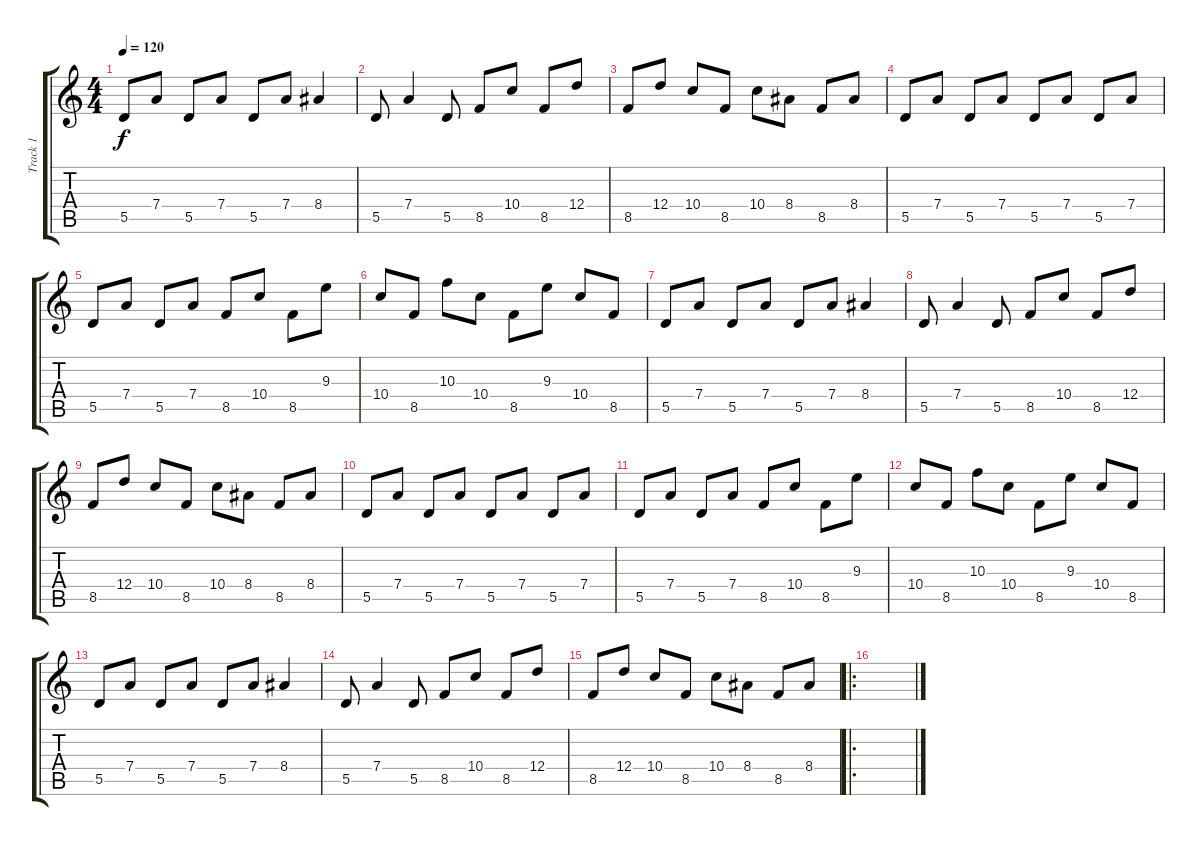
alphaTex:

\track ("Track 1" "Track 1") {instrument acousticguitarsteel}
\staff {score tabs}
\tuning (E4 B3 G3 D3 A2 E2) {hide}
\ts (4 4)
\tempo 120
\clef g2
\ks c
5.5.8{dy f} 7.4.8 5.5.8 7.4.8 5.5.8 7.4.8 8.4.4 |
5.5.8 7.4.4 5.5.8 8.5.8 10.4.8 8.5.8 12.4.8 |
8.5.8 12.4.8 10.4.8 8.5.8 10.4.8 8.4.8 8.5.8 8.4.8 |
5.5.8 7.4.8 5.5.8 7.4.8 5.5.8 7.4.8 5.5.8 7.4.8 |
5.5.8 7.4.8 5.5.8 7.4.8 8.5.8 10.4.8 8.5.8 9.3.8 |
10.4.8 8.5.8 10.3.8 10.4.8 8.5.8 9.3.8 10.4.8 8.5.8 |
5.5.8 7.4.8 5.5.8 7.4.8 5.5.8 7.4.8 8.4.4 |
5.5.8 7.4.4 5.5.8 8.5.8 10.4.8 8.5.8 12.4.8 |
8.5.8 12.4.8 10.4.8 8.5.8 10.4.8 8.4.8 8.5.8 8.4.8 |
5.5.8 7.4.8 5.5.8 7.4.8 5.5.8 7.4.8 5.5.8 7.4.8 |
5.5.8 7.4.8 5.5.8 7.4.8 8.5.8 10.4.8 8.5.8 9.3.8 |
10.4.8 8.5.8 10.3.8 10.4.8 8.5.8 9.3.8 10.4.8 8.5.8 |
5.5.8 7.4.8 5.5.8 7.4.8 5.5.8 7.4.8 8.4.4 |
5.5.8 7.4.4 5.5.8 8.5.8 10.4.8 8.5.8 12.4.8 |
8.5.8 12.4.8 10.4.8 8.5.8 10.4.8 8.4.8 8.5.8 8.4.8 |
\ro
